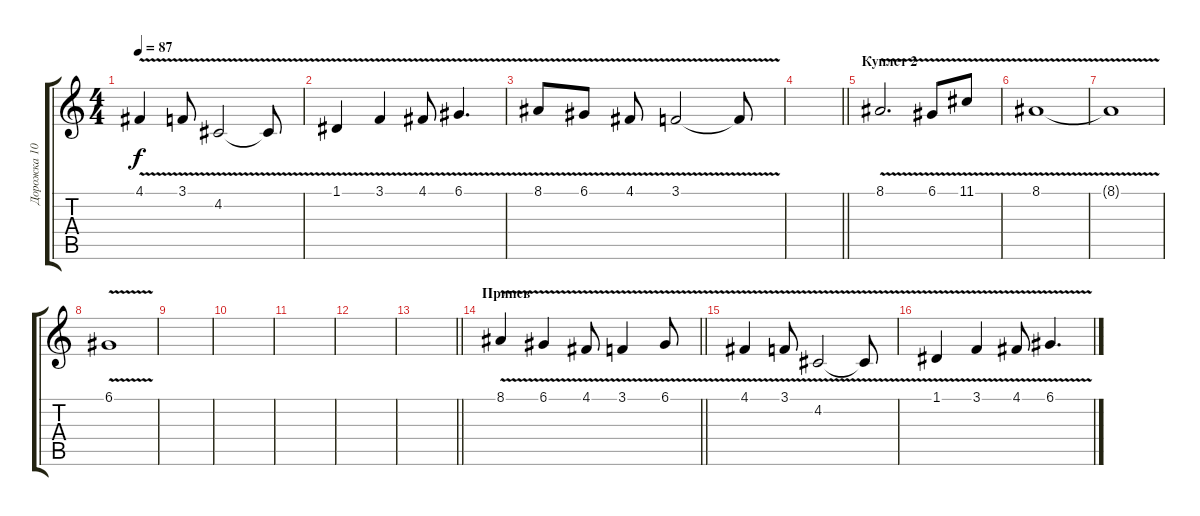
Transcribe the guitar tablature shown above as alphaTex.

\track ("Дорожка 10" "Дорожка 10") {instrument lead1square}
\staff {score tabs}
\tuning (D4 A3 F3 C3 G2 C2) {hide}
\ts (4 4)
\tempo 87
\clef g2
\ks c
4.1{v}.4{dy f} 3.1{v}.8 4.2{v}.2 4.2{t}.8 |
1.1{v}.4 3.1{v}.4 4.1{v}.8 6.1{v}.4{d} |
8.1{v}.8 6.1{v}.8 4.1{v}.8 3.1{v}.2 3.1{t}.8 |
\barLineRight lightlight
|
\section ("" "Куплет 2")
8.1{v}.2{d} 6.1{v}.8 11.1{v}.8 |
8.1{v}.1 |
8.1{t}.1 |
6.1{v}.1 |
|
|
|
|
\barLineRight lightlight
|
\section ("" "Припев")
\barLineRight lightlight
8.1{v}.4 6.1{v}.4 4.1{v}.8 3.1{v}.4 6.1{v}.8 |
4.1{v}.4 3.1{v}.8 4.2{v}.2 4.2{t}.8 |
1.1{v}.4 3.1{v}.4 4.1{v}.8 6.1{v}.4{d}
